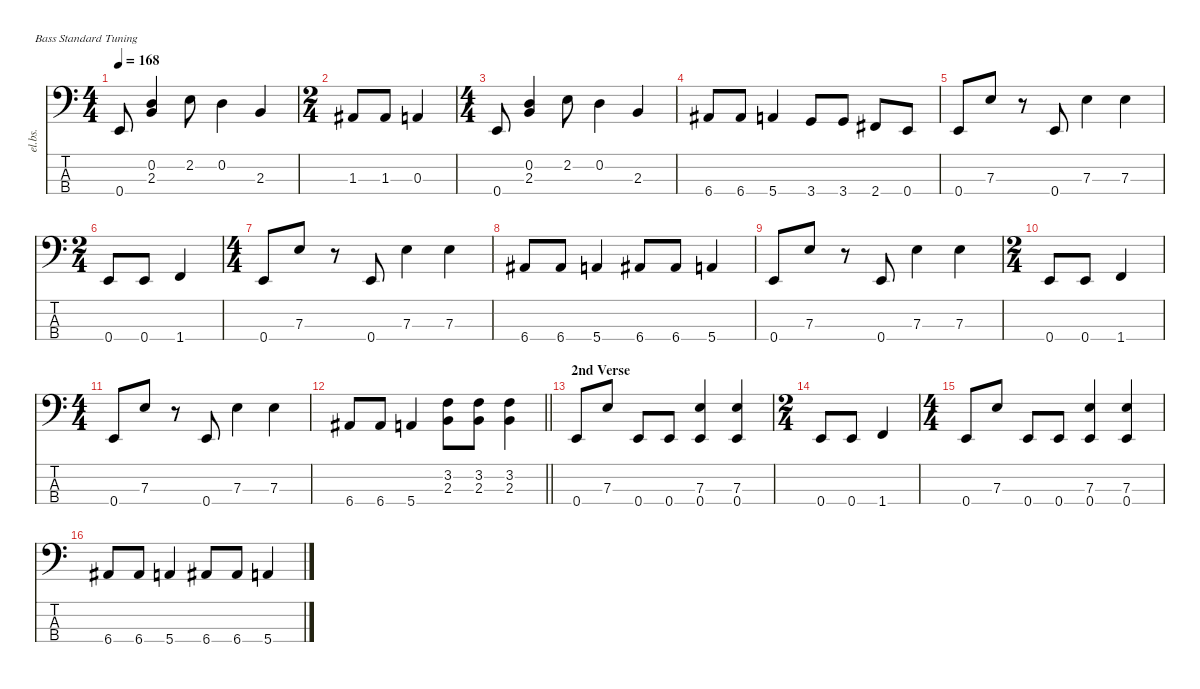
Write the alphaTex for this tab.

\defaultSystemsLayout 4
\hideDynamics
\bracketExtendMode nobrackets
\otherSystemsTrackNameOrientation horizontal
\track ("Bass" "el.bs.") {instrument electricbasspick}
\staff {score tabs}
\tuning (G2 D2 A1 E1)
\ts (4 4)
\tempo 168
\clef f4
\ks c
0.4.8{dy fff} (0.2 2.3).4{dy f} 2.2.8{dy fff} 0.2.4 2.3.4 |
\ts (2 4)
\beaming (8 2 2)
1.3{acc #}.8 1.3{acc #}.8 0.3.4 |
\ts (4 4)
\beaming (8 2 2 2 2)
0.4.8 (0.2 2.3).4{dy f} 2.2.8{dy fff} 0.2.4 2.3.4 |
6.4{acc #}.8{dy f} 6.4{acc #}.8 5.4.4 3.4.8{dy fff} 3.4.8 2.4{acc #}.8 0.4.8 |
0.4.8 7.3.8{dy f} r.8 0.4.8{dy fff} 7.3.4{dy f} 7.3.4 |
\ts (2 4)
\beaming (8 2 2)
0.4.8{dy fff} 0.4.8 1.4.4 |
\ts (4 4)
\beaming (8 2 2 2 2)
0.4.8 7.3.8{dy f} r.8 0.4.8{dy fff} 7.3.4{dy f} 7.3.4 |
6.4{acc #}.8 6.4{acc #}.8 5.4.4 6.4{acc #}.8 6.4{acc #}.8 5.4.4 |
0.4.8{dy fff} 7.3.8{dy f} r.8 0.4.8{dy fff} 7.3.4{dy f} 7.3.4 |
\ts (2 4)
\beaming (8 2 2)
0.4.8{dy fff} 0.4.8 1.4.4 |
\ts (4 4)
\beaming (8 2 2 2 2)
0.4.8 7.3.8{dy f} r.8 0.4.8{dy fff} 7.3.4{dy f} 7.3.4 |
\barLineRight lightlight
6.4{acc #}.8 6.4{acc #}.8 5.4.4 (3.2 2.3).8{dy fff} (3.2 2.3).8 (3.2 2.3).4 |
\section ("" "2nd Verse")
0.4.8 7.3.8{dy f} 0.4.8{dy fff} 0.4.8 (7.3 0.4).4{dy f} (7.3 0.4).4 |
\ts (2 4)
\beaming (8 2 2)
0.4.8{dy fff} 0.4.8 1.4.4 |
\ts (4 4)
\beaming (8 2 2 2 2)
0.4.8 7.3.8{dy f} 0.4.8{dy fff} 0.4.8 (7.3 0.4).4{dy f} (7.3 0.4).4 |
6.4{acc #}.8 6.4{acc #}.8 5.4.4 6.4{acc #}.8 6.4{acc #}.8 5.4.4
